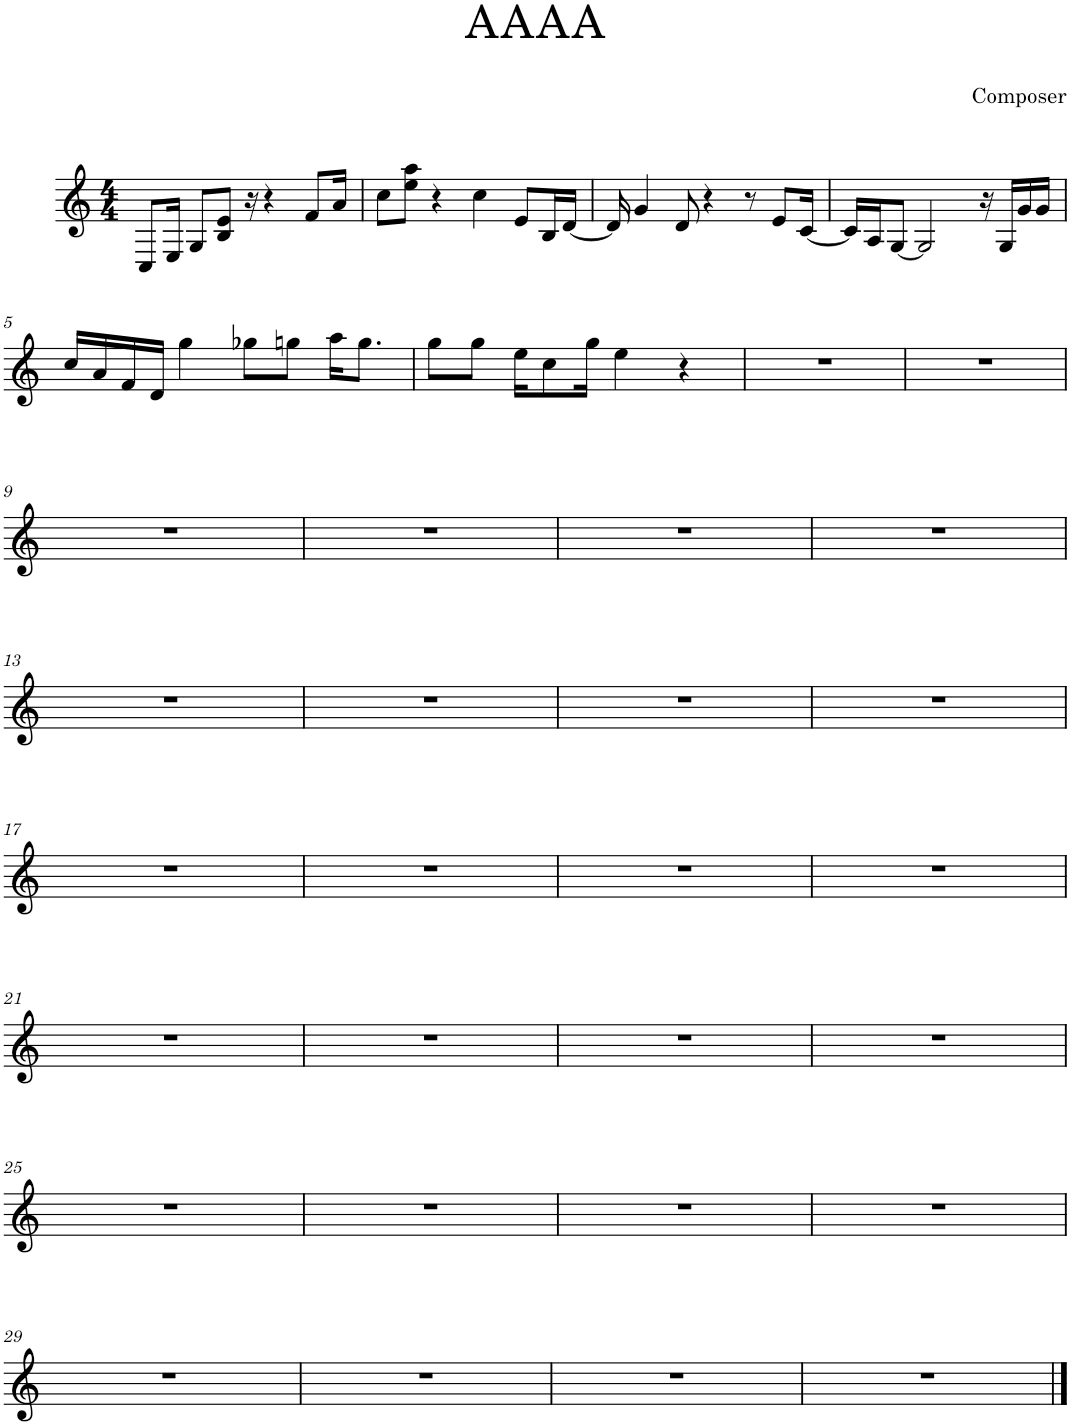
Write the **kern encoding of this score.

**kern
*part1
*staff1
*I"Piano
*I'Pno.
*clefG2
*k[]
*M4/4
=1
8C/L
16E/Jk
8G/L
8B/ 8e/J
16r
4r
8f/L
16a/Jk
=2
8cc\L
8ee\ 8aa\J
4r
4cc\
8e/L
16B/L
[16d/JJ
=3
16d/]
4g/
8d/
4r
8r
8e/L
[16c/Jk
=4
16c/LL]
16A/J
[8G/J
2G/]
16r
16G/LL
16g/
16g/JJ
!!LO:LB:g=z
=5
16cc/LL
16a/
16f/
16d/JJ
4gg\
8gg-X\L
8ggn\J
16aa\KL
8.gg\J
=6
8gg\L
8gg\J
16ee\KL
8cc\
16gg\Jk
4ee\
4r
=7
1r
=8
1r
!!LO:LB:g=z
=9
1r
=10
1r
=11
1r
=12
1r
!!LO:LB:g=z
=13
1r
=14
1r
=15
1r
=16
1r
!!LO:LB:g=z
=17
1r
=18
1r
=19
1r
=20
1r
!!LO:LB:g=z
=21
1r
=22
1r
=23
1r
=24
1r
!!LO:LB:g=z
=25
1r
=26
1r
=27
1r
=28
1r
!!LO:LB:g=z
=29
1r
=30
1r
=31
1r
=32
1r
==
*-
